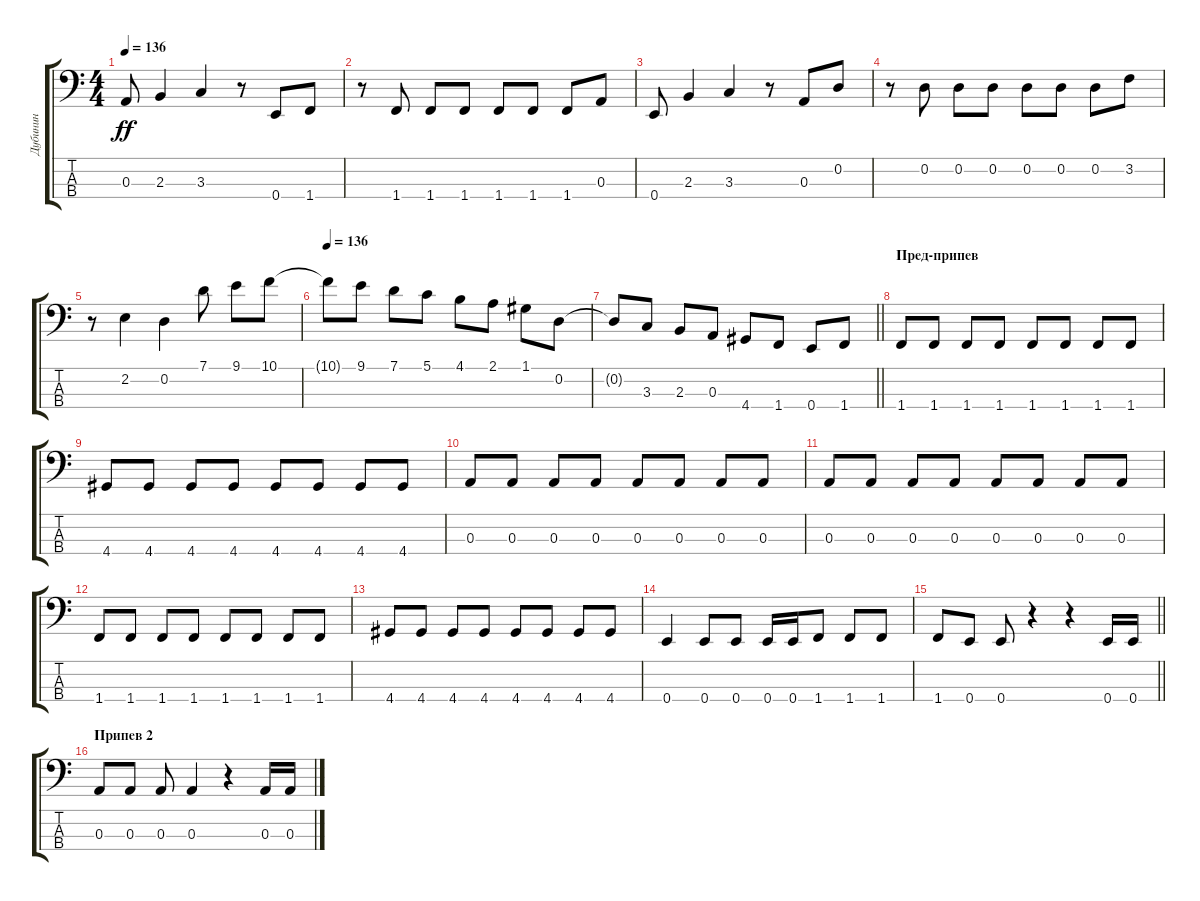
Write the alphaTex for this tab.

\track ("Дубинин" "Дубинин") {instrument electricbassfinger}
\staff {score tabs}
\tuning (G2 D2 A1 E1) {hide}
\ts (4 4)
\tempo 136
\clef f4
\ks c
0.3.8{dy ff} 2.3.4 3.3.4 r.8 0.4.8 1.4.8 |
r.8 1.4.8 1.4.8 1.4.8 1.4.8 1.4.8 1.4.8 0.3.8 |
0.4.8 2.3.4 3.3.4 r.8 0.3.8 0.2.8 |
r.8 0.2.8 0.2.8 0.2.8 0.2.8 0.2.8 0.2.8 3.2.8 |
r.8 2.2.4 0.2.4 7.1.8 9.1.8 10.1.8 |
\tempo 136
10.1{t}.8 9.1.8 7.1.8 5.1.8 4.1.8 2.1.8 1.1.8 0.2.8 |
\barLineRight lightlight
0.2{t}.8 3.3.8 2.3.8 0.3.8 4.4.8 1.4.8 0.4.8 1.4.8 |
\section ("" "Пред-припев")
1.4.8 1.4.8 1.4.8 1.4.8 1.4.8 1.4.8 1.4.8 1.4.8 |
4.4.8 4.4.8 4.4.8 4.4.8 4.4.8 4.4.8 4.4.8 4.4.8 |
0.3.8 0.3.8 0.3.8 0.3.8 0.3.8 0.3.8 0.3.8 0.3.8 |
0.3.8 0.3.8 0.3.8 0.3.8 0.3.8 0.3.8 0.3.8 0.3.8 |
1.4.8 1.4.8 1.4.8 1.4.8 1.4.8 1.4.8 1.4.8 1.4.8 |
4.4.8 4.4.8 4.4.8 4.4.8 4.4.8 4.4.8 4.4.8 4.4.8 |
0.4.4 0.4.8 0.4.8 0.4.16 0.4.16 1.4.8 1.4.8 1.4.8 |
\barLineRight lightlight
1.4.8 0.4.8 0.4.8 r.4 r.4 0.4.16 0.4.16 |
\section ("" "Припев 2")
0.3.8 0.3.8 0.3.8 0.3.4 r.4 0.3.16 0.3.16
